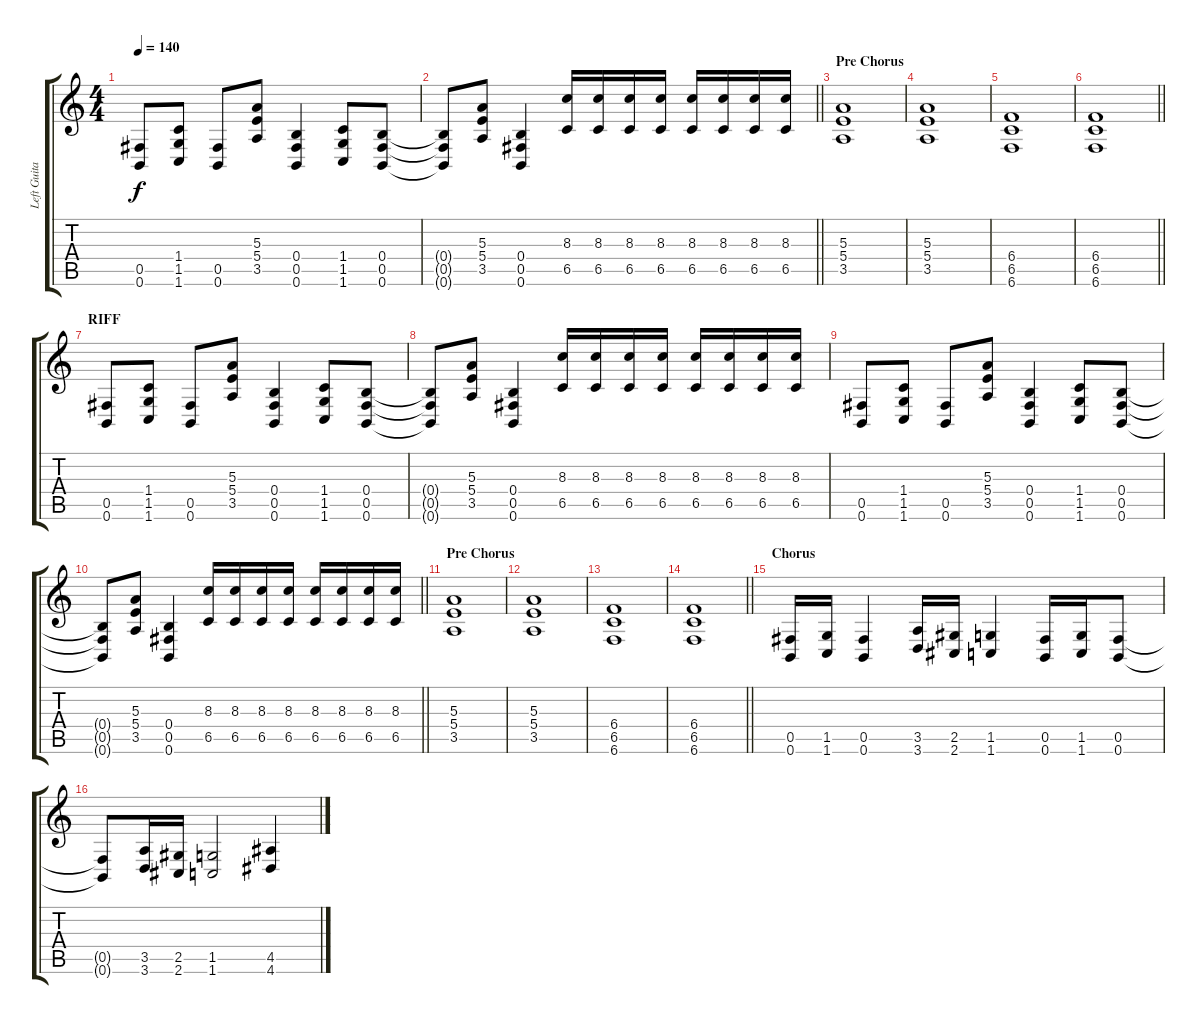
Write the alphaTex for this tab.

\track ("Left Guitar" "Left Guita") {instrument distortionguitar}
\staff {score tabs}
\tuning (Db4 Ab3 E3 B2 Gb2 B1) {hide}
\ts (4 4)
\tempo 140
\clef g2
\ks c
(0.5 0.6).8{dy f} (1.4 1.5 1.6).8 (0.5 0.6).8 (5.3 5.4 3.5).8 (0.4 0.5 0.6).4 (1.4 1.5 1.6).8 (0.4 0.5 0.6).8 |
\barLineRight lightlight
(0.4{t} 0.5{t} 0.6{t}).8 (5.3 5.4 3.5).8 (0.4 0.5 0.6).4 (8.3 6.5).16 (8.3 6.5).16 (8.3 6.5).16 (8.3 6.5).16 (8.3 6.5).16 (8.3 6.5).16 (8.3 6.5).16 (8.3 6.5).16 |
\section ("" "Pre Chorus")
(5.3 5.4 3.5).1 |
(5.3 5.4 3.5).1 |
(6.4 6.5 6.6).1 |
\barLineRight lightlight
(6.4 6.5 6.6).1 |
\section ("" "RIFF")
(0.5 0.6).8 (1.4 1.5 1.6).8 (0.5 0.6).8 (5.3 5.4 3.5).8 (0.4 0.5 0.6).4 (1.4 1.5 1.6).8 (0.4 0.5 0.6).8 |
(0.4{t} 0.5{t} 0.6{t}).8 (5.3 5.4 3.5).8 (0.4 0.5 0.6).4 (8.3 6.5).16 (8.3 6.5).16 (8.3 6.5).16 (8.3 6.5).16 (8.3 6.5).16 (8.3 6.5).16 (8.3 6.5).16 (8.3 6.5).16 |
(0.5 0.6).8 (1.4 1.5 1.6).8 (0.5 0.6).8 (5.3 5.4 3.5).8 (0.4 0.5 0.6).4 (1.4 1.5 1.6).8 (0.4 0.5 0.6).8 |
\barLineRight lightlight
(0.4{t} 0.5{t} 0.6{t}).8 (5.3 5.4 3.5).8 (0.4 0.5 0.6).4 (8.3 6.5).16 (8.3 6.5).16 (8.3 6.5).16 (8.3 6.5).16 (8.3 6.5).16 (8.3 6.5).16 (8.3 6.5).16 (8.3 6.5).16 |
\section ("" "Pre Chorus")
(5.3 5.4 3.5).1 |
(5.3 5.4 3.5).1 |
(6.4 6.5 6.6).1 |
\barLineRight lightlight
(6.4 6.5 6.6).1 |
\section ("" "Chorus")
(0.5 0.6).16 (1.5 1.6).16 (0.5 0.6).4 (3.5 3.6).16 (2.5 2.6).16 (1.5 1.6).4 (0.5 0.6).16 (1.5 1.6).16 (0.5 0.6).8 |
(0.5{t} 0.6{t}).8 (3.5 3.6).16 (2.5 2.6).16 (1.5 1.6).2 (4.5 4.6).4
